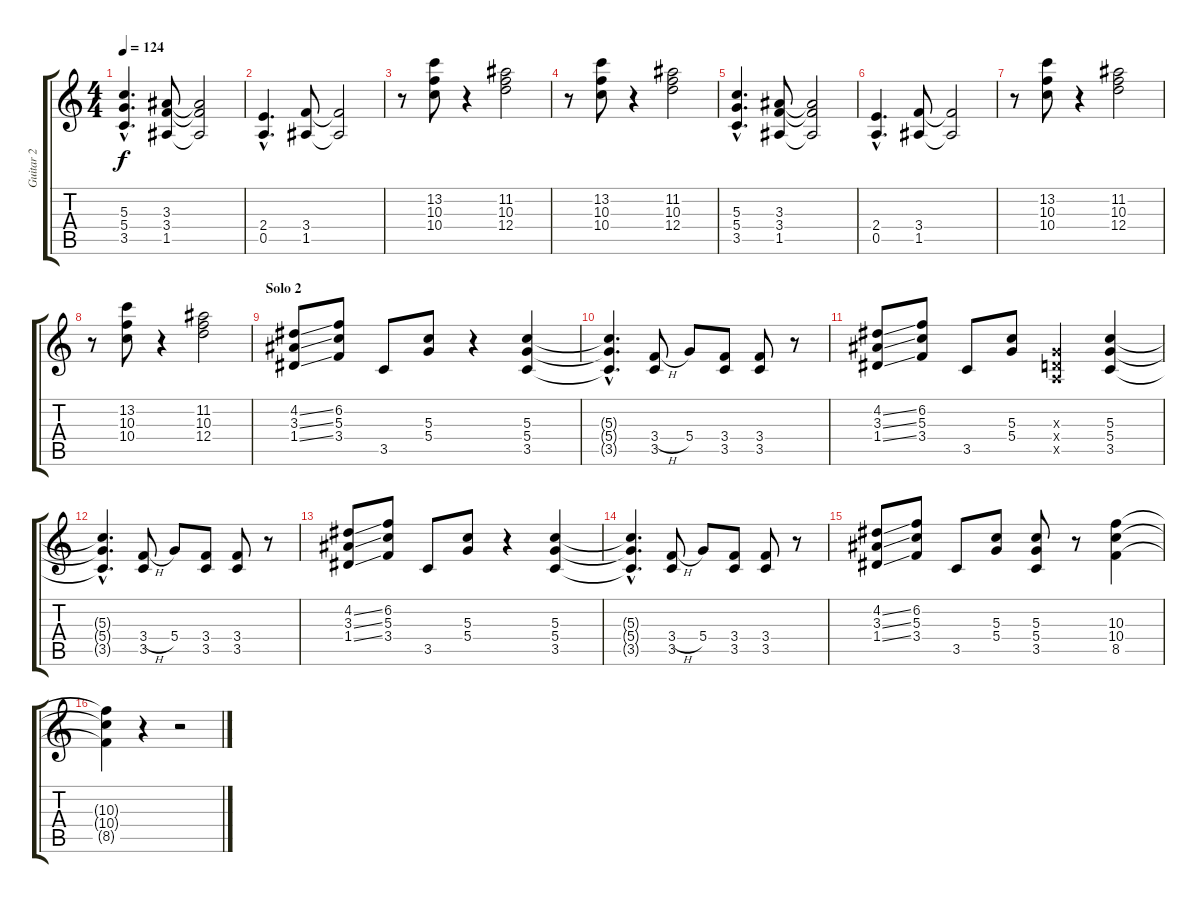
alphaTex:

\track ("Guitar 2" "Guitar 2") {instrument distortionguitar}
\staff {score tabs}
\tuning (E4 B3 G3 D3 A2 E2) {hide}
\ts (4 4)
\tempo 124
\clef g2
\ks c
(5.3{hac} 5.4{hac} 3.5{hac}).4{d dy f} (3.3 3.4 1.5).8 (3.3{t} 3.4{t} 1.5{t}).2 |
(2.4{hac} 0.5{hac}).4{d} (3.4 1.5).8 (3.4{t} 1.5{t}).2 |
r.8 (13.2 10.3 10.4).8 r.4 (11.2 10.3 12.4).2 |
r.8 (13.2 10.3 10.4).8 r.4 (11.2 10.3 12.4).2 |
(5.3{hac} 5.4{hac} 3.5{hac}).4{d} (3.3 3.4 1.5).8 (3.3{t} 3.4{t} 1.5{t}).2 |
(2.4{hac} 0.5{hac}).4{d} (3.4 1.5).8 (3.4{t} 1.5{t}).2 |
r.8 (13.2 10.3 10.4).8 r.4 (11.2 10.3 12.4).2 |
r.8 (13.2 10.3 10.4).8 r.4 (11.2 10.3 12.4).2 |
\section ("" "Solo 2")
(4.2{ss} 3.3{ss} 1.4{ss}).8 (6.2 5.3 3.4).8 3.5.8 (5.3 5.4).8 r.4 (5.3 5.4 3.5).4 |
(5.3{hac t} 5.4{hac t} 3.5{hac t}).4{d} (3.4{h} 3.5).8 5.4.8 (3.4 3.5).8 (3.4 3.5).8 r.8 |
(4.2{ss} 3.3{ss} 1.4{ss}).8 (6.2 5.3 3.4).8 3.5.8 (5.3 5.4).8 (0.3{x} 0.4{x} 0.5{x}).4 (5.3 5.4 3.5).4 |
(5.3{hac t} 5.4{hac t} 3.5{hac t}).4{d} (3.4{h} 3.5).8 5.4.8 (3.4 3.5).8 (3.4 3.5).8 r.8 |
(4.2{ss} 3.3{ss} 1.4{ss}).8 (6.2 5.3 3.4).8 3.5.8 (5.3 5.4).8 r.4 (5.3 5.4 3.5).4 |
(5.3{hac t} 5.4{hac t} 3.5{hac t}).4{d} (3.4{h} 3.5).8 5.4.8 (3.4 3.5).8 (3.4 3.5).8 r.8 |
(4.2{ss} 3.3{ss} 1.4{ss}).8 (6.2 5.3 3.4).8 3.5.8 (5.3 5.4).8 (5.3 5.4 3.5).8 r.8 (10.3 10.4 8.5).4 |
(10.3{t} 10.4{t} 8.5{t}).4 r.4 r.2
